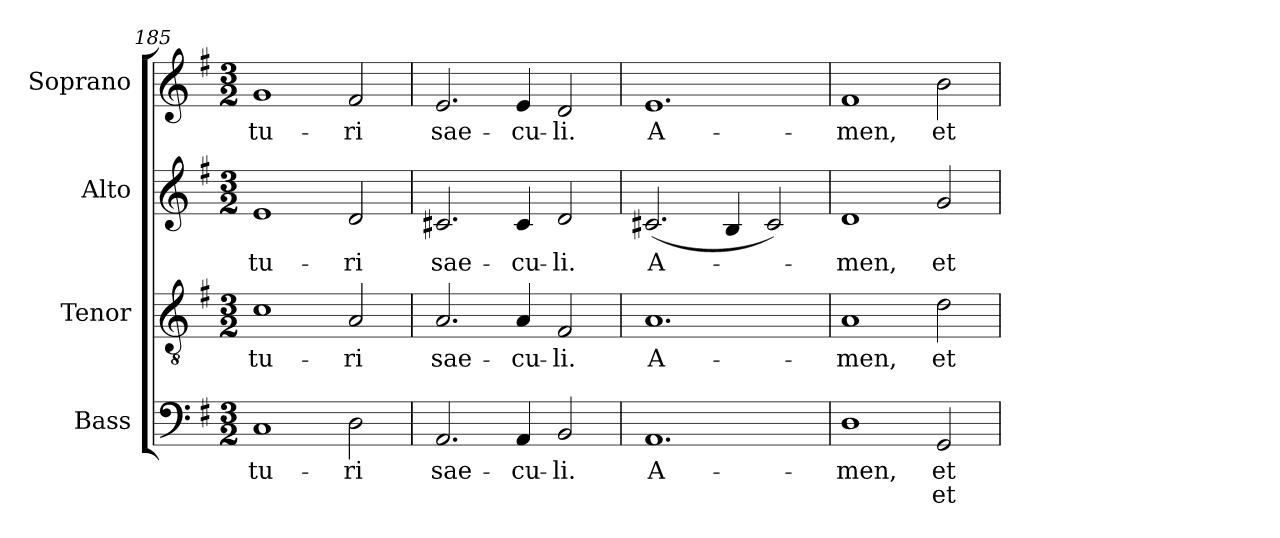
**kern	**text	**text	**kern	**text	**kern	**text	**kern	**text
*part4	*part4	*part4	*part3	*part3	*part2	*part2	*part1	*part1
*staff4	*staff4	*staff4	*staff3	*staff3	*staff2	*staff2	*staff1	*staff1
*I"Bass	*	*	*I"Tenor	*	*I"Alto	*	*I"Soprano	*
*I'B.	*	*	*I'T.	*	*I'A.	*	*I'S.	*
*clefF4	*	*	*clefGv2	*	*clefG2	*	*clefG2	*
*	*	*	*ITrd7c12	*	*	*	*	*
*k[f#]	*	*	*k[f#]	*	*k[f#]	*	*k[f#]	*
*G:	*	*	*G:	*	*G:	*	*G:	*
*M3/2	*	*	*M3/2	*	*M3/2	*	*M3/2	*
=185	=185	=185	=185	=185	=185	=185	=185	=185
!	!LO:LY:b:color=#000000	!	!	!	!	!	!	!
!	!	!	!	!LO:LY:b:color=#000000	!	!	!	!
!	!	!	!	!	!	!LO:LY:b:color=#000000	!	!
!	!	!	!	!	!	!	!	!LO:LY:b:color=#000000
1Ci	-tu-	.	1Ci	-tu-	1ei	-tu-	1gi	-tu-
!	!LO:LY:b:color=#000000	!	!	!	!	!	!	!
!	!	!	!	!LO:LY:b:color=#000000	!	!	!	!
!	!	!	!	!	!	!LO:LY:b:color=#000000	!	!
!	!	!	!	!	!	!	!	!LO:LY:b:color=#000000
2Di\	-ri	.	2AAi/	-ri	2di/	-ri	2f#i/	-ri
=186	=186	=186	=186	=186	=186	=186	=186	=186
!	!LO:LY:b:color=#000000	!	!	!	!	!	!	!
!	!	!	!	!LO:LY:b:color=#000000	!	!	!	!
!	!	!	!	!	!	!LO:LY:b:color=#000000	!	!
!	!	!	!	!	!	!	!	!LO:LY:b:color=#000000
2.AAi/	sae-	.	2.AAi/	sae-	2.c#Xi/	sae-	2.ei/	sae-
!	!LO:LY:b:color=#000000	!	!	!	!	!	!	!
!	!	!	!	!LO:LY:b:color=#000000	!	!	!	!
!	!	!	!	!	!	!LO:LY:b:color=#000000	!	!
!	!	!	!	!	!	!	!	!LO:LY:b:color=#000000
4AAi/	-cu-	.	4AAi/	-cu-	4c#i/	-cu-	4ei/	-cu-
!	!LO:LY:b:color=#000000	!	!	!	!	!	!	!
!	!	!	!	!LO:LY:b:color=#000000	!	!	!	!
!	!	!	!	!	!	!LO:LY:b:color=#000000	!	!
!	!	!	!	!	!	!	!	!LO:LY:b:color=#000000
2BBi/	-li.	.	2FF#i/	-li.	2di/	-li.	2di/	-li.
=187	=187	=187	=187	=187	=187	=187	=187	=187
!	!LO:LY:b:color=#000000	!	!	!	!	!	!	!
!	!	!	!	!LO:LY:b:color=#000000	!	!	!	!
!	!	!	!	!	!	!LO:LY:b:color=#000000	!	!
!	!	!	!	!	!	!	!	!LO:LY:b:color=#000000
1.AAi	A-	.	1.AAi	A-	(2.c#Xi/	A-	1.ei	A-
.	.	.	.	.	4Bi/	.	.	.
.	.	.	.	.	2c#i/)	.	.	.
=188	=188	=188	=188	=188	=188	=188	=188	=188
!	!LO:LY:b:color=#000000	!	!	!	!	!	!	!
!	!	!	!	!LO:LY:b:color=#000000	!	!	!	!
!	!	!	!	!	!	!LO:LY:b:color=#000000	!	!
!	!	!	!	!	!	!	!	!LO:LY:b:color=#000000
1Di	-men,	.	1AAi	-men,	1di	-men,	1f#i	-men,
!	!LO:LY:b:color=#000000	!LO:LY:b:color=#000000	!	!	!	!	!	!
!	!	!	!	!LO:LY:b:color=#000000	!	!	!	!
!	!	!	!	!	!	!LO:LY:b:color=#000000	!	!
!	!	!	!	!	!	!	!	!LO:LY:b:color=#000000
2GGi/	et	et	2Di\	et	2gi/	et	2bi\	et
=	=	=	=	=	=	=	=	=
*-	*-	*-	*-	*-	*-	*-	*-	*-
